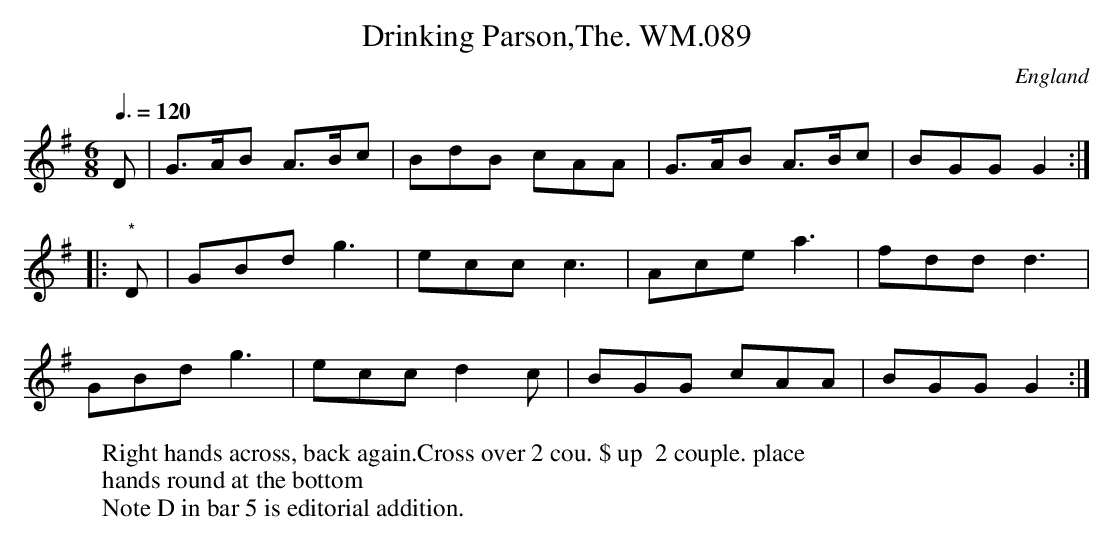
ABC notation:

X:1
T:Drinking Parson,The. WM.089
M:6/8
L:1/8
Q:3/8=120
O:England
W:Right hands across, back again.Cross over 2 cou. $ up  2 couple. place
W:hands round at the bottom
K:G major
D|G>AB A>Bc|BdB cAA|G>AB A>Bc|BGG G2:|!
|:"*"D|GBdg3|ecc c3|Acea3|fdd d3|!
GBdg3|eccd2c|BGG cAA|BGGG2:|
W:Note D in bar 5 is editorial addition.
